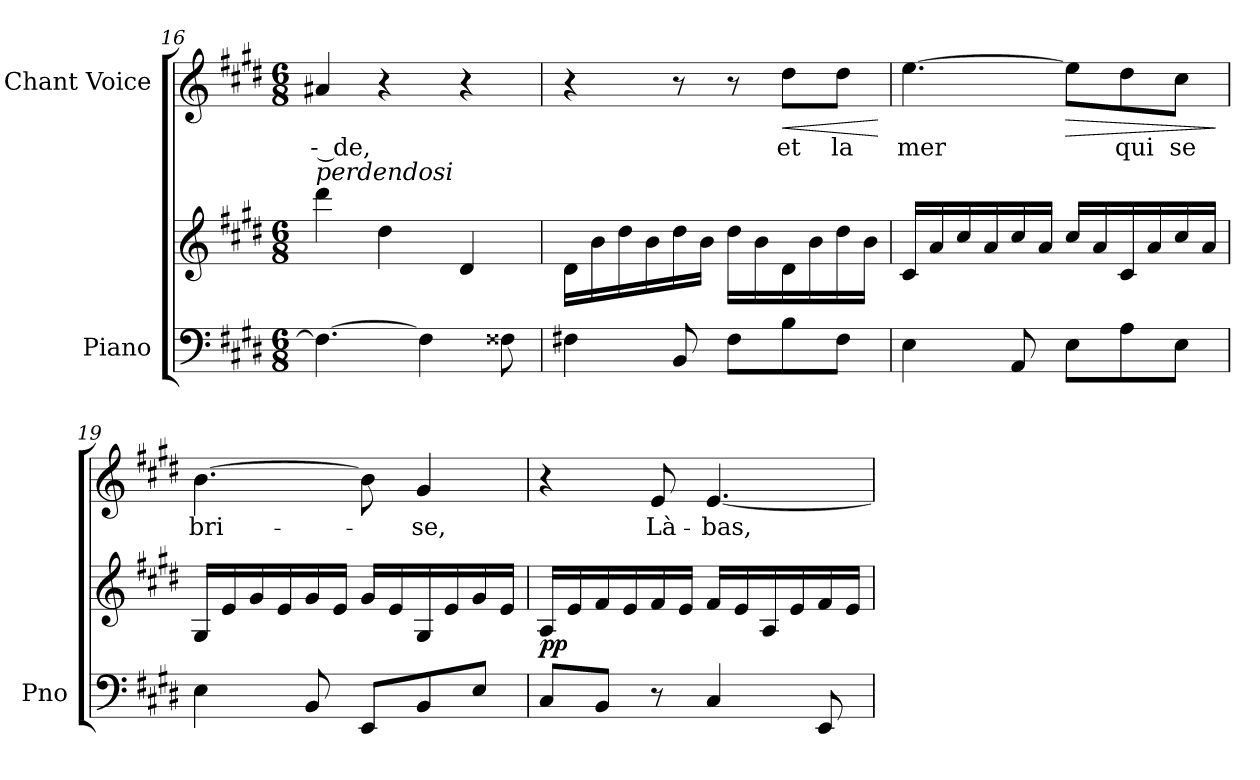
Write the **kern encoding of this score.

**kern	**kern	**dynam	**kern	**text	**dynam
*part2	*part2	*part2	*part1	*part1	*part1
*staff3	*staff2	*staff2/3	*staff1	*staff1	*staff1
*I"Piano	*	*	*I"Chant Voice	*	*
*I'Pno	*	*	*	*	*
*clefF4	*clefG2	*	*clefG2	*	*
*k[f#c#g#d#]	*k[f#c#g#d#]	*	*k[f#c#g#d#]	*	*
*M6/8	*M6/8	*	*M6/8	*	*
=16	=16	=16	=16	=16	=16
!	!LO:TX:i:t=perdendosi	!	!	!	!
4.F##\_	4ddd#\	.	4a#X/	-- de,	.
.	4dd#\	.	4r	.	.
4F##\]	.	.	.	.	.
.	4d#/	.	4r	.	.
8F##X\	.	.	.	.	.
=17	=17	=17	=17	=17	=17
4F#X\	16d#\LL	.	4r	.	.
.	16b\	.	.	.	.
.	16dd#\	.	.	.	.
.	16b\	.	.	.	.
8BB/	16dd#\	.	8r	.	.
.	16b\JJ	.	.	.	.
8F#\L	16dd#\LL	.	8r	.	.
.	16b\	.	.	.	.
!	!	!	!	!	!LO:HP:b
8B\	16d#\	.	8dd#\L	et	<
.	16b\	.	.	.	.
8F#\J	16dd#\	.	8dd#\J	la	.
.	16b\JJ	.	.	.	.
.	.	.	.	.	[
=18	=18	=18	=18	=18	=18
4E\	16c#/LL	.	[4.ee\	mer	.
.	16a/	.	.	.	.
.	16cc#/	.	.	.	.
.	16a/	.	.	.	.
8AA/	16cc#/	.	.	.	.
.	16a/JJ	.	.	.	.
!	!	!	!	!	!LO:HP:b
8E\L	16cc#/LL	.	8ee\L]	.	>
.	16a/	.	.	.	.
8A\	16c#/	.	8dd#\	qui	.
.	16a/	.	.	.	.
8E\J	16cc#/	.	8cc#\J	se	.
.	16a/JJ	.	.	.	.
.	.	.	.	.	]
=19	=19	=19	=19	=19	=19
4E\	16G#/LL	.	[4.b\	bri-	.
.	16e/	.	.	.	.
.	16g#/	.	.	.	.
.	16e/	.	.	.	.
8BB/	16g#/	.	.	.	.
.	16e/JJ	.	.	.	.
8EE/L	16g#/LL	.	8b\]	.	.
.	16e/	.	.	.	.
8BB/	16G#/	.	4g#/	-se,	.
.	16e/	.	.	.	.
8E/J	16g#/	.	.	.	.
.	16e/JJ	.	.	.	.
=20	=20	=20	=20	=20	=20
!	!	!LO:DY:b	!	!	!
8C#/L	16A/LL	pp	4r	.	.
.	16e/	.	.	.	.
8BB/J	16f#/	.	.	.	.
.	16e/	.	.	.	.
8r	16f#/	.	8e/	Là-	.
.	16e/JJ	.	.	.	.
4C#/	16f#/LL	.	[4.e/	-bas,	.
.	16e/	.	.	.	.
.	16A/	.	.	.	.
.	16e/	.	.	.	.
8EE/	16f#/	.	.	.	.
.	16e/JJ	.	.	.	.
=	=	=	=	=	=
*-	*-	*-	*-	*-	*-
